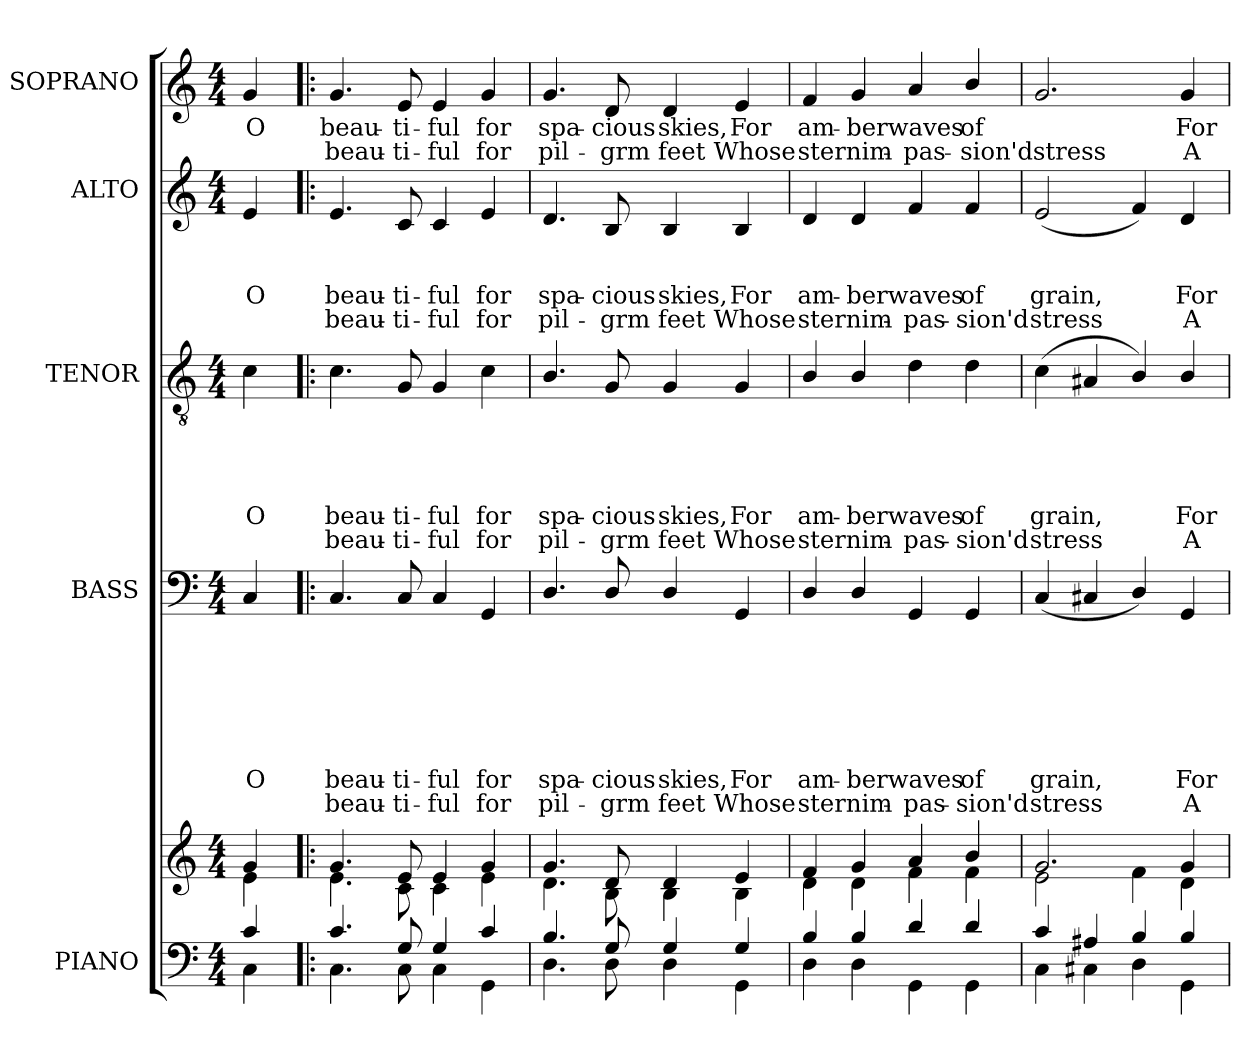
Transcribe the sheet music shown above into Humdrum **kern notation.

**kern	**kern	**kern	**text	**text	**text	**text	**text	**text	**text	**text	**kern	**text	**text	**text	**text	**text	**text	**kern	**text	**text	**text	**text	**kern	**text	**text
*part5	*part5	*part4	*part4	*part4	*part4	*part4	*part4	*part4	*part4	*part4	*part3	*part3	*part3	*part3	*part3	*part3	*part3	*part2	*part2	*part2	*part2	*part2	*part1	*part1	*part1
*staff6	*staff5	*staff4	*staff4	*staff4	*staff4	*staff4	*staff4	*staff4	*staff4	*staff4	*staff3	*staff3	*staff3	*staff3	*staff3	*staff3	*staff3	*staff2	*staff2	*staff2	*staff2	*staff2	*staff1	*staff1	*staff1
*I"PIANO	*	*I"BASS	*	*	*	*	*	*	*	*	*I"TENOR	*	*	*	*	*	*	*I"ALTO	*	*	*	*	*I"SOPRANO	*	*
*	*	*I'B.	*	*	*	*	*	*	*	*	*I'T.	*	*	*	*	*	*	*I'A.	*	*	*	*	*I'S.	*	*
*clefF4	*clefG2	*clefF4	*	*	*	*	*	*	*	*	*clefGv2	*	*	*	*	*	*	*clefG2	*	*	*	*	*clefG2	*	*
*k[]	*k[]	*k[]	*	*	*	*	*	*	*	*	*k[]	*	*	*	*	*	*	*k[]	*	*	*	*	*k[]	*	*
*C:	*C:	*C:	*	*	*	*	*	*	*	*	*C:	*	*	*	*	*	*	*C:	*	*	*	*	*C:	*	*
*M4/4	*M4/4	*M4/4	*	*	*	*	*	*	*	*	*M4/4	*	*	*	*	*	*	*M4/4	*	*	*	*	*M4/4	*	*
=1	=1	=1	=1	=1	=1	=1	=1	=1	=1	=1	=1	=1	=1	=1	=1	=1	=1	=1	=1	=1	=1	=1	=1	=1	=1
*^	*^	*	*	*	*	*	*	*	*	*	*	*	*	*	*	*	*	*	*	*	*	*	*	*	*
!	!	!	!	!	!	!	!	!	!	!	!LO:LY:b	!	!	!	!	!	!	!LO:LY:b	!	!	!	!	!LO:LY:b	!	!	!LO:LY:b	!
4c/	4C\	4g/	4e\	4C/	.	.	.	.	.	.	O	.	4c\	.	.	.	.	O	.	4e/	.	.	O	.	4g/	O	.
=2!|:	=2!|:	=2!|:	=2!|:	=2!|:	=2!|:	=2!|:	=2!|:	=2!|:	=2!|:	=2!|:	=2!|:	=2!|:	=2!|:	=2!|:	=2!|:	=2!|:	=2!|:	=2!|:	=2!|:	=2!|:	=2!|:	=2!|:	=2!|:	=2!|:	=2!|:	=2!|:	=2!|:
!	!	!	!	!	!	!	!	!	!	!	!LO:LY:b	!LO:LY:b	!	!	!	!	!	!LO:LY:b	!LO:LY:b	!	!	!	!LO:LY:b	!LO:LY:b	!	!LO:LY:b	!LO:LY:b
4.c/	4.C\	4.g/	4.e\	4.C/	.	.	.	.	.	.	beau-	beau-	4.c\	.	.	.	.	beau-	beau-	4.e/	.	.	beau-	beau-	4.g/	beau-	beau-
!	!	!	!	!	!	!	!	!	!	!	!LO:LY:b	!LO:LY:b	!	!	!	!	!	!LO:LY:b	!LO:LY:b	!	!	!	!LO:LY:b	!LO:LY:b	!	!LO:LY:b	!LO:LY:b
8G/	8C\	8e/	8c\	8C/	.	.	.	.	.	.	-ti-	-ti-	8G/	.	.	.	.	-ti-	-ti-	8c/	.	.	-ti-	-ti-	8e/	-ti-	-ti-
!	!	!	!	!	!	!	!	!	!	!	!LO:LY:b	!LO:LY:b	!	!	!	!	!	!LO:LY:b	!LO:LY:b	!	!	!	!LO:LY:b	!LO:LY:b	!	!LO:LY:b	!LO:LY:b
4G/	4C\	4e/	4c\	4C/	.	.	.	.	.	.	-ful	-ful	4G/	.	.	.	.	-ful	-ful	4c/	.	.	-ful	-ful	4e/	-ful	-ful
!	!	!	!	!	!	!	!	!	!	!	!LO:LY:b	!LO:LY:b	!	!	!	!	!	!LO:LY:b	!LO:LY:b	!	!	!	!LO:LY:b	!LO:LY:b	!	!LO:LY:b	!LO:LY:b
4c/	4GG\	4g/	4e\	4GG/	.	.	.	.	.	.	for	for	4c\	.	.	.	.	for	for	4e/	.	.	for	for	4g/	for	for
=3	=3	=3	=3	=3	=3	=3	=3	=3	=3	=3	=3	=3	=3	=3	=3	=3	=3	=3	=3	=3	=3	=3	=3	=3	=3	=3	=3
!	!	!	!	!	!	!	!	!	!	!	!LO:LY:b	!LO:LY:b	!	!	!	!	!	!LO:LY:b	!LO:LY:b	!	!	!	!LO:LY:b	!LO:LY:b	!	!LO:LY:b	!LO:LY:b
4.B/	4.D\	4.g/	4.d\	4.D/	.	.	.	.	.	.	spa-	pil-	4.B/	.	.	.	.	spa-	pil-	4.d/	.	.	spa-	pil-	4.g/	spa-	pil-
!	!	!	!	!	!	!	!	!	!	!	!LO:LY:b	!LO:LY:b	!	!	!	!	!	!LO:LY:b	!LO:LY:b	!	!	!	!LO:LY:b	!LO:LY:b	!	!LO:LY:b	!LO:LY:b
8G/	8D\	8d/	8B\	8D/	.	.	.	.	.	.	-cious	-grm	8G/	.	.	.	.	-cious	-grm	8B/	.	.	-cious	-grm	8d/	-cious	-grm
!	!	!	!	!	!	!	!	!	!	!	!LO:LY:b	!LO:LY:b	!	!	!	!	!	!LO:LY:b	!LO:LY:b	!	!	!	!LO:LY:b	!LO:LY:b	!	!LO:LY:b	!LO:LY:b
4G/	4D\	4d/	4B\	4D/	.	.	.	.	.	.	skies,	feet	4G/	.	.	.	.	skies,	feet	4B/	.	.	skies,	feet	4d/	skies,	feet
!	!	!	!	!	!	!	!	!	!	!	!LO:LY:b	!LO:LY:b	!	!	!	!	!	!LO:LY:b	!LO:LY:b	!	!	!	!LO:LY:b	!LO:LY:b	!	!LO:LY:b	!LO:LY:b
4G/	4GG\	4e/	4B\	4GG/	.	.	.	.	.	.	For	Whose	4G/	.	.	.	.	For	Whose	4B/	.	.	For	Whose	4e/	For	Whose
=4	=4	=4	=4	=4	=4	=4	=4	=4	=4	=4	=4	=4	=4	=4	=4	=4	=4	=4	=4	=4	=4	=4	=4	=4	=4	=4	=4
!	!	!	!	!	!	!	!	!	!	!	!LO:LY:b	!LO:LY:b	!	!	!	!	!	!LO:LY:b	!LO:LY:b	!	!	!	!LO:LY:b	!LO:LY:b	!	!LO:LY:b	!LO:LY:b
4B/	4D\	4f/	4d\	4D/	.	.	.	.	.	.	am-	sternim-	4B/	.	.	.	.	am-	sternim-	4d/	.	.	am-	sternim-	4f/	am-	sternim-
!	!	!	!	!	!	!	!	!	!	!	!LO:LY:b	!	!	!	!	!	!	!LO:LY:b	!	!	!	!	!LO:LY:b	!	!	!LO:LY:b	!
4B/	4D\	4g/	4d\	4D/	.	.	.	.	.	.	-berwaves	.	4B/	.	.	.	.	-berwaves	.	4d/	.	.	-berwaves	.	4g/	-berwaves	.
!	!	!	!	!	!	!	!	!	!	!	!	!LO:LY:b	!	!	!	!	!	!	!LO:LY:b	!	!	!	!	!LO:LY:b	!	!	!LO:LY:b
4d/	4GG\	4a/	4f\	4GG/	.	.	.	.	.	.	.	-pas-	4d\	.	.	.	.	.	-pas-	4f/	.	.	.	-pas-	4a/	.	-pas-
!	!	!	!	!	!	!	!	!	!	!	!LO:LY:b	!LO:LY:b	!	!	!	!	!	!LO:LY:b	!LO:LY:b	!	!	!	!LO:LY:b	!LO:LY:b	!	!LO:LY:b	!LO:LY:b
4d/	4GG\	4b/	4f\	4GG/	.	.	.	.	.	.	of	-sion'd	4d\	.	.	.	.	of	-sion'd	4f/	.	.	of	-sion'd	4b/	of	-sion'dstress
=5	=5	=5	=5	=5	=5	=5	=5	=5	=5	=5	=5	=5	=5	=5	=5	=5	=5	=5	=5	=5	=5	=5	=5	=5	=5	=5	=5
!	!	!	!	!	!	!	!	!	!	!	!LO:LY:b	!LO:LY:b	!	!	!	!	!	!LO:LY:b	!LO:LY:b	!	!	!	!LO:LY:b	!LO:LY:b	!	!	!
4c/	4C\	2.g/	2e\	(<4C/	.	.	.	.	.	.	grain,	stress	(>4c\	.	.	.	.	grain,	stress	(<2e/	.	.	grain,	stress	2.g/	.	.
4A#X/	4C#X\	.	.	4C#X/	.	.	.	.	.	.	.	.	4A#X/	.	.	.	.	.	.	.	.	.	.	.	.	.	.
4B/	4D\	.	4f\	4D/)	.	.	.	.	.	.	.	.	4B/)	.	.	.	.	.	.	4f/)	.	.	.	.	.	.	.
!	!	!	!	!	!	!	!	!	!	!	!LO:LY:b	!LO:LY:b	!	!	!	!	!	!LO:LY:b	!LO:LY:b	!	!	!	!LO:LY:b	!LO:LY:b	!	!LO:LY:b	!LO:LY:b
4B/	4GG\	4g/	4d\	4GG/	.	.	.	.	.	.	For	A	4B/	.	.	.	.	For	A	4d/	.	.	For	A	4g/	For	A
*v	*v	*	*	*	*	*	*	*	*	*	*	*	*	*	*	*	*	*	*	*	*	*	*	*	*	*	*
*	*v	*v	*	*	*	*	*	*	*	*	*	*	*	*	*	*	*	*	*	*	*	*	*	*	*	*
=	=	=	=	=	=	=	=	=	=	=	=	=	=	=	=	=	=	=	=	=	=	=	=	=	=
*-	*-	*-	*-	*-	*-	*-	*-	*-	*-	*-	*-	*-	*-	*-	*-	*-	*-	*-	*-	*-	*-	*-	*-	*-	*-
